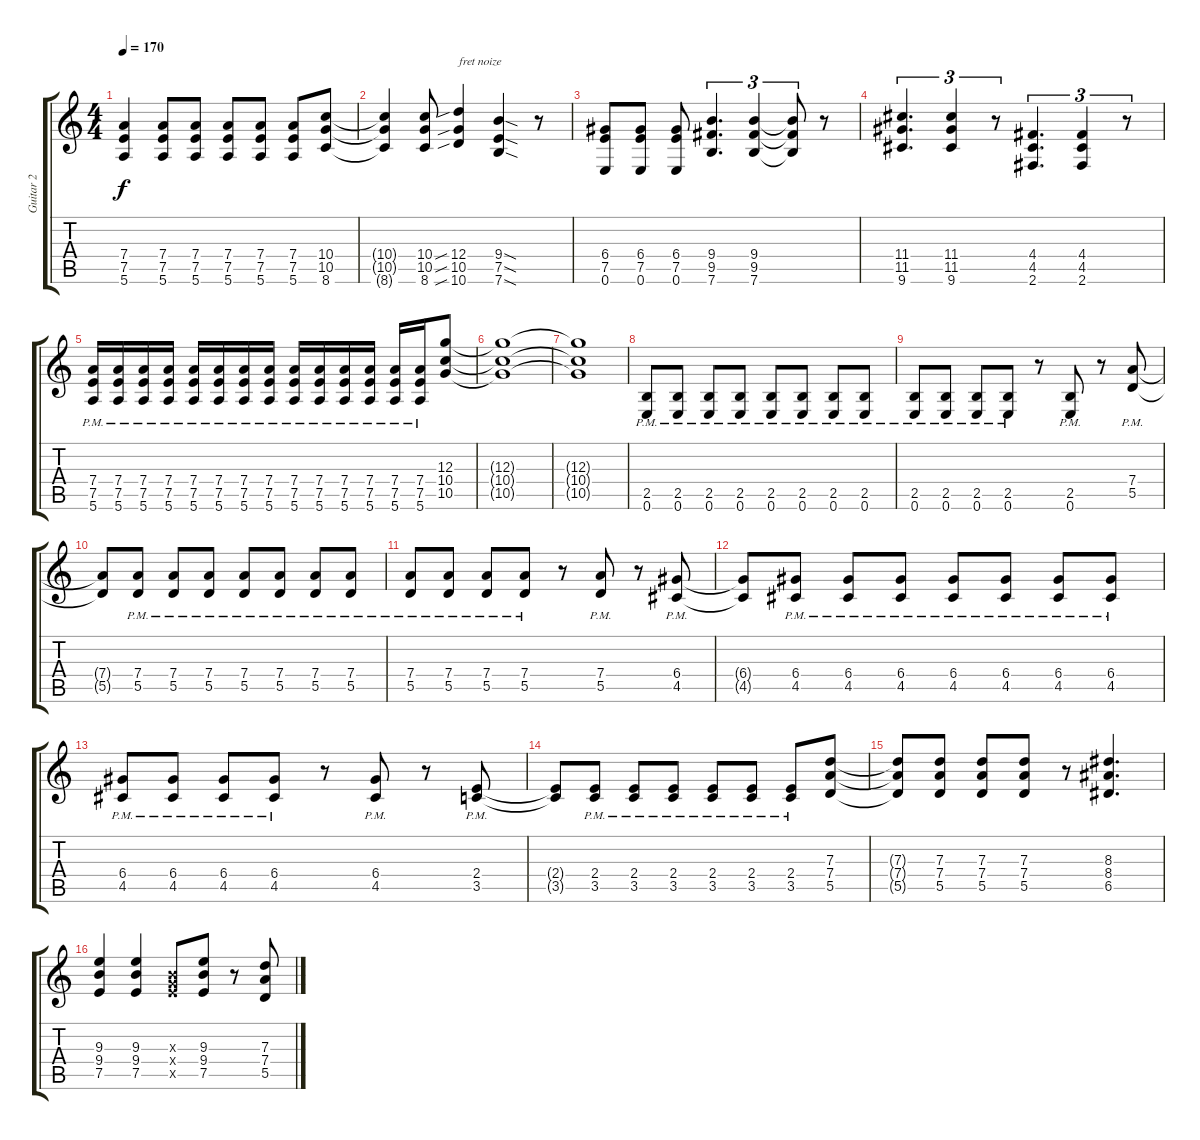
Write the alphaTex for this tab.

\track ("Guitar 2" "Guitar 2") {instrument distortionguitar}
\staff {score tabs}
\tuning (E4 B3 G3 D3 A2 E2) {hide}
\ts (4 4)
\tempo 170
\clef g2
\ks c
(7.4 7.5 5.6).4{dy f} (7.4 7.5 5.6).8 (7.4 7.5 5.6).8 (7.4 7.5 5.6).8 (7.4 7.5 5.6).8 (7.4 7.5 5.6).8 (10.4 10.5 8.6).8 |
(10.4{t} 10.5{t} 8.6{t}).4 (10.4 10.5 8.6).8 (12.4{sib} 10.5{sib} 10.6{sib}).4{txt "fret noize" instrument guitarfretnoise} (9.4{sod} 7.5{sod} 7.6{sod}).4 r.8 |
(6.4 7.5 0.6).8{instrument distortionguitar} (6.4 7.5 0.6).8 (6.4 7.5 0.6).8 (9.4 9.5 7.6).4{d tu (3 2)} (9.4 9.5 7.6).4{tu (3 2)} (9.4{t} 9.5{t} 7.6{t}).8{tu (3 2)} r.8 |
(11.4 11.5 9.6).4{d tu (3 2)} (11.4 11.5 9.6).4{tu (3 2)} r.8{tu (3 2)} (4.4 4.5 2.6).4{d tu (3 2)} (4.4 4.5 2.6).4{tu (3 2)} r.8{tu (3 2)} |
(7.4{pm} 7.5{pm} 5.6{pm}).16 (7.4{pm} 7.5{pm} 5.6{pm}).16 (7.4{pm} 7.5{pm} 5.6{pm}).16 (7.4{pm} 7.5{pm} 5.6{pm}).16 (7.4{pm} 7.5{pm} 5.6{pm}).16 (7.4{pm} 7.5{pm} 5.6{pm}).16 (7.4{pm} 7.5{pm} 5.6{pm}).16 (7.4{pm} 7.5{pm} 5.6{pm}).16 (7.4{pm} 7.5{pm} 5.6{pm}).16 (7.4{pm} 7.5{pm} 5.6{pm}).16 (7.4{pm} 7.5{pm} 5.6{pm}).16 (7.4{pm} 7.5{pm} 5.6{pm}).16 (7.4{pm} 7.5{pm} 5.6{pm}).16 (7.4{pm} 7.5{pm} 5.6{pm}).16 (12.3 10.4 10.5).8 |
(12.3{t} 10.4{t} 10.5{t}).1 |
(12.3{t} 10.4{t} 10.5{t}).1 |
(2.5{pm} 0.6{pm}).8 (2.5{pm} 0.6{pm}).8 (2.5{pm} 0.6{pm}).8 (2.5{pm} 0.6{pm}).8 (2.5{pm} 0.6{pm}).8 (2.5{pm} 0.6{pm}).8 (2.5{pm} 0.6{pm}).8 (2.5{pm} 0.6{pm}).8 |
(2.5{pm} 0.6{pm}).8 (2.5{pm} 0.6{pm}).8 (2.5{pm} 0.6{pm}).8 (2.5{pm} 0.6{pm}).8 r.8 (2.5{pm} 0.6{pm}).8 r.8 (7.4{pm} 5.5{pm}).8 |
(7.4{t} 5.5{t}).8 (7.4{pm} 5.5{pm}).8 (7.4{pm} 5.5{pm}).8 (7.4{pm} 5.5{pm}).8 (7.4{pm} 5.5{pm}).8 (7.4{pm} 5.5{pm}).8 (7.4{pm} 5.5{pm}).8 (7.4{pm} 5.5{pm}).8 |
(7.4{pm} 5.5{pm}).8 (7.4{pm} 5.5{pm}).8 (7.4{pm} 5.5{pm}).8 (7.4{pm} 5.5{pm}).8 r.8 (7.4{pm} 5.5{pm}).8 r.8 (6.4{pm} 4.5{pm}).8 |
(6.4{t} 4.5{t}).8 (6.4{pm} 4.5{pm}).8 (6.4{pm} 4.5{pm}).8 (6.4{pm} 4.5{pm}).8 (6.4{pm} 4.5{pm}).8 (6.4{pm} 4.5{pm}).8 (6.4{pm} 4.5{pm}).8 (6.4{pm} 4.5{pm}).8 |
(6.4{pm} 4.5{pm}).8 (6.4{pm} 4.5{pm}).8 (6.4{pm} 4.5{pm}).8 (6.4{pm} 4.5{pm}).8 r.8 (6.4{pm} 4.5{pm}).8 r.8 (2.4{pm} 3.5{pm}).8 |
(2.4{t} 3.5{t}).8 (2.4{pm} 3.5{pm}).8 (2.4{pm} 3.5{pm}).8 (2.4{pm} 3.5{pm}).8 (2.4{pm} 3.5{pm}).8 (2.4{pm} 3.5{pm}).8 (2.4{pm} 3.5{pm}).8 (7.3 7.4 5.5).8 |
(7.3{t} 7.4{t} 5.5{t}).8 (7.3 7.4 5.5).8 (7.3 7.4 5.5).8 (7.3 7.4 5.5).8 r.8 (8.3 8.4 6.5).4{d} |
(9.3 9.4 7.5).4 (9.3 9.4 7.5).4 (0.3{x} 9.4{x} 7.5{x}).8 (9.3 9.4 7.5).8 r.8 (7.3 7.4 5.5).8
